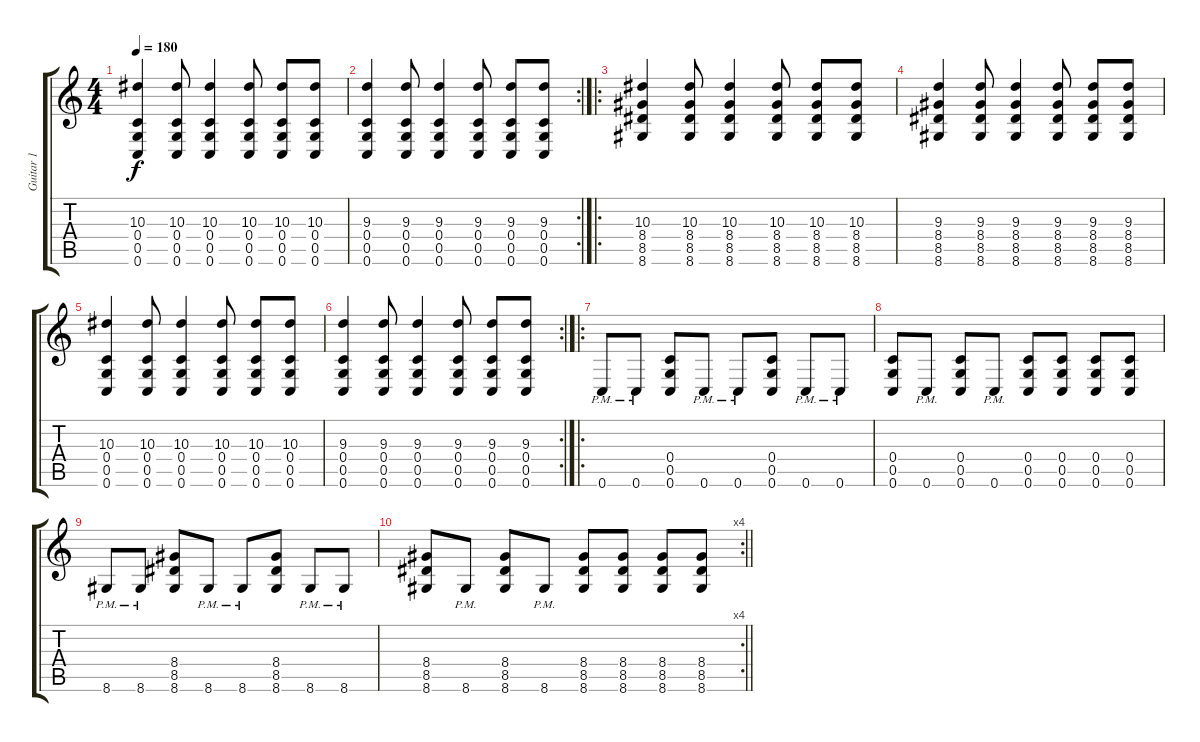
\track ("Guitar 1" "Guitar 1") {instrument distortionguitar}
\staff {score tabs}
\tuning (D4 A3 F3 C3 G2 C2) {hide}
\ts (4 4)
\tempo 180
\clef g2
\ks c
(10.3 0.4 0.5 0.6).4{dy f} (10.3 0.4 0.5 0.6).8 (10.3 0.4 0.5 0.6).4 (10.3 0.4 0.5 0.6).8 (10.3 0.4 0.5 0.6).8 (10.3 0.4 0.5 0.6).8 |
\rc 2
(9.3 0.4 0.5 0.6).4 (9.3 0.4 0.5 0.6).8 (9.3 0.4 0.5 0.6).4 (9.3 0.4 0.5 0.6).8 (9.3 0.4 0.5 0.6).8 (9.3 0.4 0.5 0.6).8 |
\ro
(10.3 8.4 8.5 8.6).4 (10.3 8.4 8.5 8.6).8 (10.3 8.4 8.5 8.6).4 (10.3 8.4 8.5 8.6).8 (10.3 8.4 8.5 8.6).8 (10.3 8.4 8.5 8.6).8 |
(9.3 8.4 8.5 8.6).4 (9.3 8.4 8.5 8.6).8 (9.3 8.4 8.5 8.6).4 (9.3 8.4 8.5 8.6).8 (9.3 8.4 8.5 8.6).8 (9.3 8.4 8.5 8.6).8 |
(10.3 0.4 0.5 0.6).4 (10.3 0.4 0.5 0.6).8 (10.3 0.4 0.5 0.6).4 (10.3 0.4 0.5 0.6).8 (10.3 0.4 0.5 0.6).8 (10.3 0.4 0.5 0.6).8 |
\rc 2
(9.3 0.4 0.5 0.6).4 (9.3 0.4 0.5 0.6).8 (9.3 0.4 0.5 0.6).4 (9.3 0.4 0.5 0.6).8 (9.3 0.4 0.5 0.6).8 (9.3 0.4 0.5 0.6).8 |
\ro
0.6{pm}.8 0.6{pm}.8 (0.4 0.5 0.6).8 0.6{pm}.8 0.6{pm}.8 (0.4 0.5 0.6).8 0.6{pm}.8 0.6{pm}.8 |
(0.4 0.5 0.6).8 0.6{pm}.8 (0.4 0.5 0.6).8 0.6{pm}.8 (0.4 0.5 0.6).8 (0.4 0.5 0.6).8 (0.4 0.5 0.6).8 (0.4 0.5 0.6).8 |
8.6{pm}.8 8.6{pm}.8 (8.4 8.5 8.6).8 8.6{pm}.8 8.6{pm}.8 (8.4 8.5 8.6).8 8.6{pm}.8 8.6{pm}.8 |
\rc 4
\barLineRight lightlight
(8.4 8.5 8.6).8 8.6{pm}.8 (8.4 8.5 8.6).8 8.6{pm}.8 (8.4 8.5 8.6).8 (8.4 8.5 8.6).8 (8.4 8.5 8.6).8 (8.4 8.5 8.6).8
